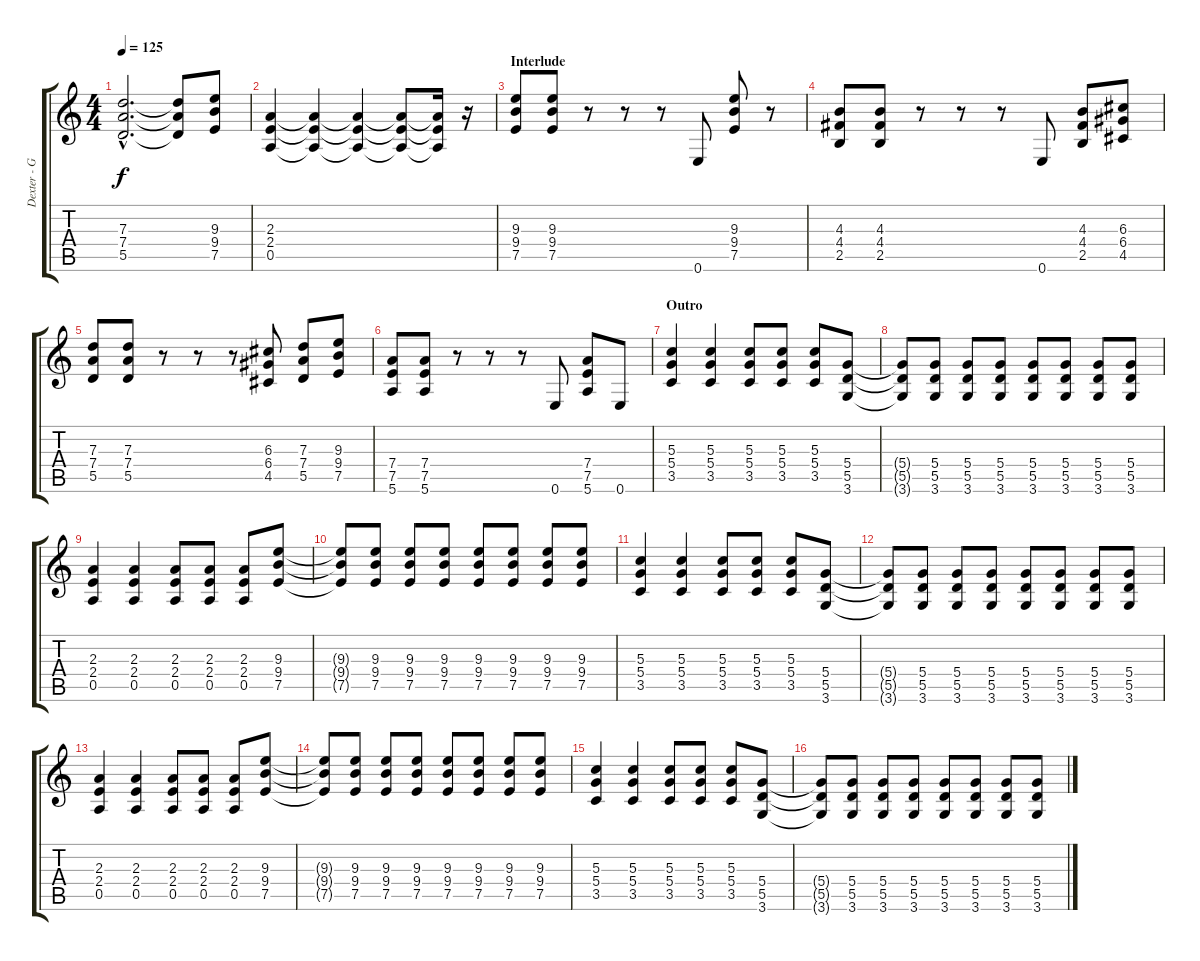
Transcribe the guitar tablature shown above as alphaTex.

\track ("Dexter - Guitar" "Dexter - G") {instrument distortionguitar}
\staff {score tabs}
\tuning (E4 B3 G3 D3 A2 E2) {hide}
\ts (4 4)
\tempo 125
\clef g2
\ks c
(7.3{hac} 7.4{hac} 5.5{hac}).2{d dy f} (7.3{t} 7.4{t} 5.5{t}).8 (9.3 9.4 7.5).8 |
(2.3 2.4 0.5).4 (2.3{t} 2.4{t} 0.5{t}).4 (2.3{t} 2.4{t} 0.5{t}).4 (2.3{t} 2.4{t} 0.5{t}).8 (2.3{t} 2.4{t} 0.5{t}).16 r.16 |
\section ("" "Interlude")
(9.3 9.4 7.5).8 (9.3 9.4 7.5).8 r.8 r.8 r.8 0.6.8 (9.3 9.4 7.5).8 r.8 |
(4.3 4.4 2.5).8 (4.3 4.4 2.5).8 r.8 r.8 r.8 0.6.8 (4.3 4.4 2.5).8 (6.3 6.4 4.5).8 |
(7.3 7.4 5.5).8 (7.3 7.4 5.5).8 r.8 r.8 r.8 (6.3 6.4 4.5).8 (7.3 7.4 5.5).8 (9.3 9.4 7.5).8 |
(7.4 7.5 5.6).8 (7.4 7.5 5.6).8 r.8 r.8 r.8 0.6.8 (7.4 7.5 5.6).8 0.6.8 |
\section ("" "Outro")
(5.3 5.4 3.5).4 (5.3 5.4 3.5).4 (5.3 5.4 3.5).8 (5.3 5.4 3.5).8 (5.3 5.4 3.5).8 (5.4 5.5 3.6).8 |
(5.4{t} 5.5{t} 3.6{t}).8 (5.4 5.5 3.6).8 (5.4 5.5 3.6).8 (5.4 5.5 3.6).8 (5.4 5.5 3.6).8 (5.4 5.5 3.6).8 (5.4 5.5 3.6).8 (5.4 5.5 3.6).8 |
(2.3 2.4 0.5).4 (2.3 2.4 0.5).4 (2.3 2.4 0.5).8 (2.3 2.4 0.5).8 (2.3 2.4 0.5).8 (9.3 9.4 7.5).8 |
(9.3{t} 9.4{t} 7.5{t}).8 (9.3 9.4 7.5).8 (9.3 9.4 7.5).8 (9.3 9.4 7.5).8 (9.3 9.4 7.5).8 (9.3 9.4 7.5).8 (9.3 9.4 7.5).8 (9.3 9.4 7.5).8 |
(5.3 5.4 3.5).4 (5.3 5.4 3.5).4 (5.3 5.4 3.5).8 (5.3 5.4 3.5).8 (5.3 5.4 3.5).8 (5.4 5.5 3.6).8 |
(5.4{t} 5.5{t} 3.6{t}).8 (5.4 5.5 3.6).8 (5.4 5.5 3.6).8 (5.4 5.5 3.6).8 (5.4 5.5 3.6).8 (5.4 5.5 3.6).8 (5.4 5.5 3.6).8 (5.4 5.5 3.6).8 |
(2.3 2.4 0.5).4 (2.3 2.4 0.5).4 (2.3 2.4 0.5).8 (2.3 2.4 0.5).8 (2.3 2.4 0.5).8 (9.3 9.4 7.5).8 |
(9.3{t} 9.4{t} 7.5{t}).8 (9.3 9.4 7.5).8 (9.3 9.4 7.5).8 (9.3 9.4 7.5).8 (9.3 9.4 7.5).8 (9.3 9.4 7.5).8 (9.3 9.4 7.5).8 (9.3 9.4 7.5).8 |
(5.3 5.4 3.5).4 (5.3 5.4 3.5).4 (5.3 5.4 3.5).8 (5.3 5.4 3.5).8 (5.3 5.4 3.5).8 (5.4 5.5 3.6).8 |
(5.4{t} 5.5{t} 3.6{t}).8 (5.4 5.5 3.6).8 (5.4 5.5 3.6).8 (5.4 5.5 3.6).8 (5.4 5.5 3.6).8 (5.4 5.5 3.6).8 (5.4 5.5 3.6).8 (5.4 5.5 3.6).8
